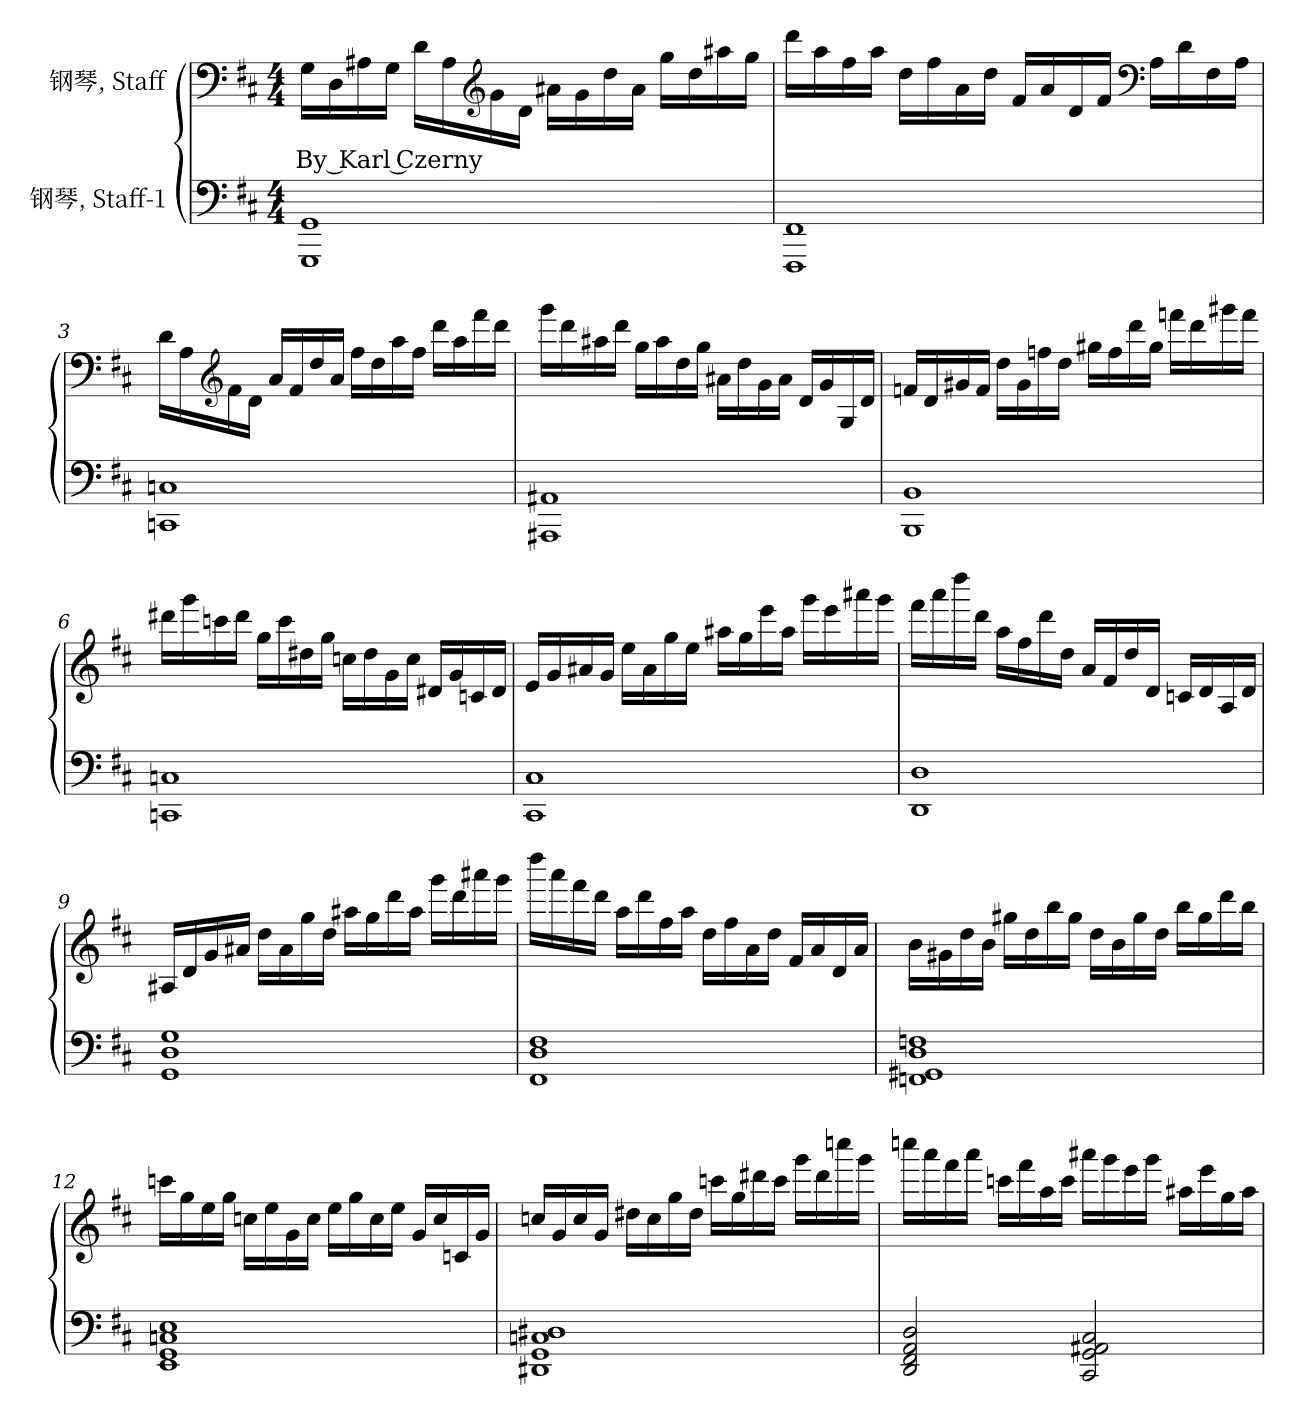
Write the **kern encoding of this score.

**kern	**kern	**text
*part2	*part1	*part1
*staff2	*staff1	*staff1
*I"钢琴, Staff-1	*I"钢琴, Staff	*
*clefF4	*clefF4	*
*k[f#c#]	*k[f#c#]	*
*M4/4	*M4/4	*
*MM160	*MM160	*
=1	=1	=1
1GGG 1GG	16G\LL	By Karl Czerny
.	16D\	.
.	16A#X\	.
.	16G\JJ	.
.	16d\LL	.
.	16A#\	.
*	*clefG2	*
.	16g\	.
.	16d\JJ	.
.	16a#X\LL	.
.	16g\	.
.	16dd\	.
.	16a#\JJ	.
.	16gg\LL	.
.	16dd\	.
.	16aa#X\	.
.	16gg\JJ	.
!!LO:LB:g=z
=2	=2	=2
1FFF# 1FF#	16ddd\LL	.
.	16aa\	.
.	16ff#\	.
.	16aa\JJ	.
.	16dd\LL	.
.	16ff#\	.
.	16a\	.
.	16dd\JJ	.
.	16f#/LL	.
.	16a/	.
.	16d/	.
.	16f#/JJ	.
*	*clefF4	*
.	16A\LL	.
.	16d\	.
.	16F#\	.
.	16A\JJ	.
=3	=3	=3
1CCn 1Cn	16d\LL	.
.	16A\	.
*	*clefG2	*
.	16f#\	.
.	16d\JJ	.
.	16a/LL	.
.	16f#/	.
.	16dd/	.
.	16a/JJ	.
.	16ff#\LL	.
.	16dd\	.
.	16aa\	.
.	16ff#\JJ	.
.	16ddd\LL	.
.	16aa\	.
.	16fff#\	.
.	16ddd\JJ	.
!!LO:LB:g=z
=4	=4	=4
1AAA#X 1AA#X	16ggg\LL	.
.	16ddd\	.
.	16aa#X\	.
.	16ddd\JJ	.
.	16gg\LL	.
.	16aa#\	.
.	16dd\	.
.	16gg\JJ	.
.	16a#X\LL	.
.	16dd\	.
.	16g\	.
.	16a#\JJ	.
.	16d/LL	.
.	16g/	.
.	16G/	.
.	16d/JJ	.
=5	=5	=5
1BBB 1BB	16fn/LL	.
.	16d/	.
.	16g#X/	.
.	16f/JJ	.
.	16dd\LL	.
.	16g#\	.
.	16ffn\	.
.	16dd\JJ	.
.	16gg#X\LL	.
.	16ff\	.
.	16ddd\	.
.	16gg#\JJ	.
.	16fffn\LL	.
.	16ddd\	.
.	16ggg#X\	.
.	16fff\JJ	.
!!LO:LB:g=z
=6	=6	=6
1CCn 1Cn	16ddd#X\LL	.
.	16ggg\	.
.	16cccn\	.
.	16ddd#\JJ	.
.	16gg\LL	.
.	16ccc\	.
.	16dd#X\	.
.	16gg\JJ	.
.	16ccn\LL	.
.	16dd#\	.
.	16g\	.
.	16cc\JJ	.
.	16d#X/LL	.
.	16g/	.
.	16cn/	.
.	16d#/JJ	.
=7	=7	=7
1CC# 1C#	16e/LL	.
.	16g/	.
.	16a#X/	.
.	16g/JJ	.
.	16ee\LL	.
.	16a#\	.
.	16gg\	.
.	16ee\JJ	.
.	16aa#X\LL	.
.	16gg\	.
.	16eee\	.
.	16aa#\JJ	.
.	16ggg\LL	.
.	16eee\	.
.	16aaa#X\	.
.	16ggg\JJ	.
!!LO:LB:g=z
=8	=8	=8
1DD 1D	16fff#\LL	.
.	16aaa\	.
.	16dddd\	.
.	16ddd\JJ	.
.	16aa\LL	.
.	16ff#\	.
.	16ddd\	.
.	16dd\JJ	.
.	16a/LL	.
.	16f#/	.
.	16dd/	.
.	16d/JJ	.
.	16cn/LL	.
.	16d/	.
.	16A/	.
.	16d/JJ	.
=9	=9	=9
1GG 1D 1G	16A#X/LL	.
.	16d/	.
.	16g/	.
.	16a#X/JJ	.
.	16dd\LL	.
.	16a#\	.
.	16gg\	.
.	16dd\JJ	.
.	16aa#X\LL	.
.	16gg\	.
.	16ddd\	.
.	16aa#\JJ	.
.	16ggg\LL	.
.	16ddd\	.
.	16aaa#X\	.
.	16ggg\JJ	.
!!LO:LB:g=z
=10	=10	=10
1FF# 1D 1F#	16dddd\LL	.
.	16aaa\	.
.	16fff#\	.
.	16ddd\JJ	.
.	16aa\LL	.
.	16ddd\	.
.	16ff#\	.
.	16aa\JJ	.
.	16dd\LL	.
.	16ff#\	.
.	16a\	.
.	16dd\JJ	.
.	16f#/LL	.
.	16a/	.
.	16d/	.
.	16a/JJ	.
=11	=11	=11
1FFn 1GG#X 1D 1Fn	16b\LL	.
.	16g#X\	.
.	16dd\	.
.	16b\JJ	.
.	16gg#X\LL	.
.	16dd\	.
.	16bb\	.
.	16gg#\JJ	.
.	16dd\LL	.
.	16b\	.
.	16gg#\	.
.	16dd\JJ	.
.	16bb\LL	.
.	16gg#\	.
.	16ddd\	.
.	16bb\JJ	.
!!LO:PB:g=z
=12	=12	=12
1EE 1GG 1Cn 1E	16cccn\LL	.
.	16gg\	.
.	16ee\	.
.	16gg\JJ	.
.	16ccn\LL	.
.	16ee\	.
.	16g\	.
.	16cc\JJ	.
.	16ee\LL	.
.	16gg\	.
.	16cc\	.
.	16ee\JJ	.
.	16g/LL	.
.	16cc/	.
.	16cn/	.
.	16g/JJ	.
=13	=13	=13
1DD#X 1GG 1Cn 1D#X	16ccn/LL	.
.	16g/	.
.	16cc/	.
.	16g/JJ	.
.	16dd#X\LL	.
.	16cc\	.
.	16gg\	.
.	16dd#\JJ	.
.	16cccn\LL	.
.	16gg\	.
.	16ddd#X\	.
.	16ccc\JJ	.
.	16ggg\LL	.
.	16ddd#\	.
.	16ccccn\	.
.	16ggg\JJ	.
!!LO:LB:g=z
=14	=14	=14
2DD/ 2FF#/ 2AA/ 2D/	16ccccn\LL	.
.	16aaa\	.
.	16fff#\	.
.	16aaa\JJ	.
.	16cccn\LL	.
.	16fff#\	.
.	16aa\	.
.	16ccc\JJ	.
2CC#/ 2GG/ 2AA#X/ 2C#/	16aaa#X\LL	.
.	16ggg\	.
.	16eee\	.
.	16ggg\JJ	.
.	16aa#X\LL	.
.	16eee\	.
.	16gg\	.
.	16aa#\JJ	.
=	=	=
*-	*-	*-
